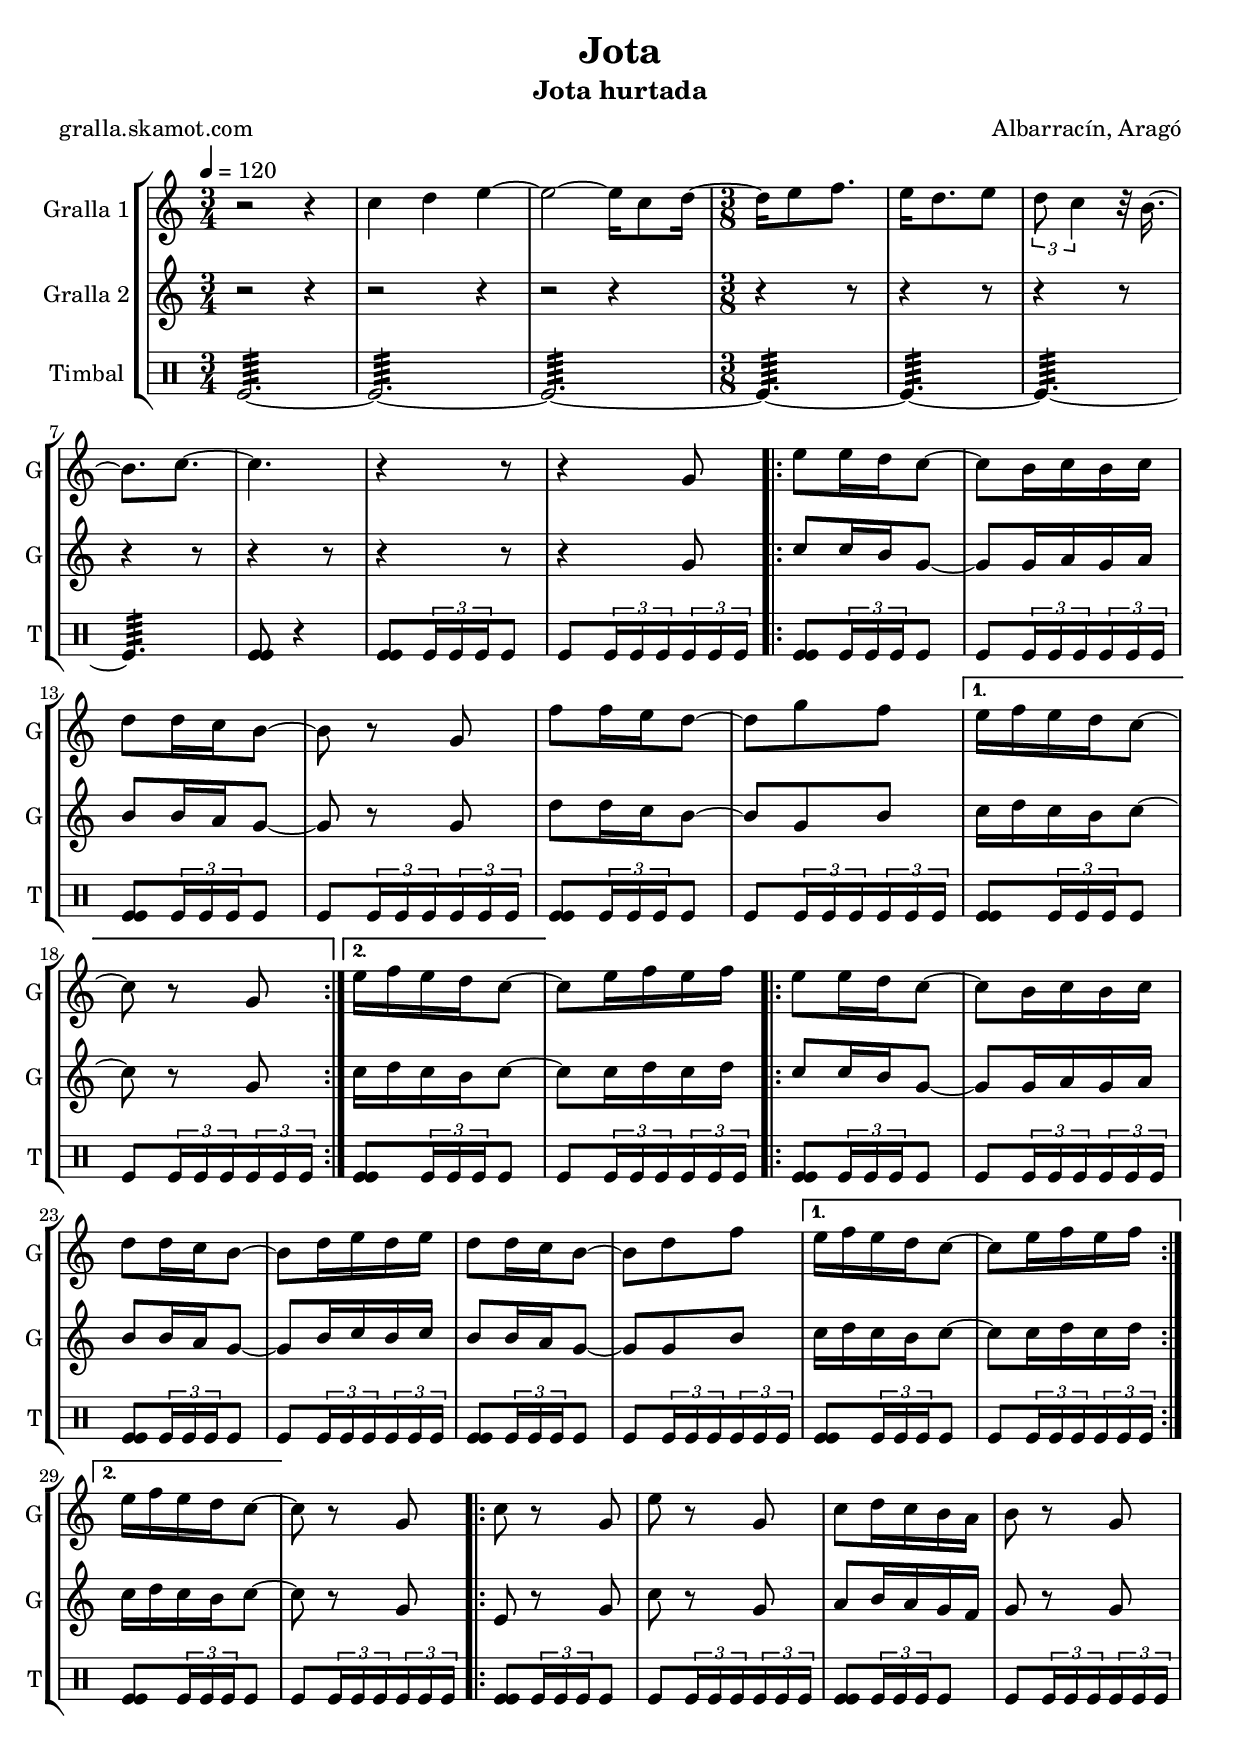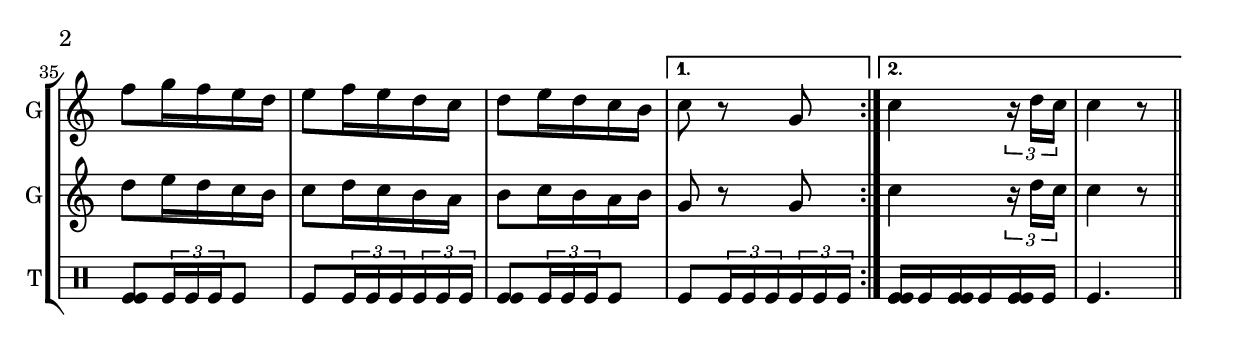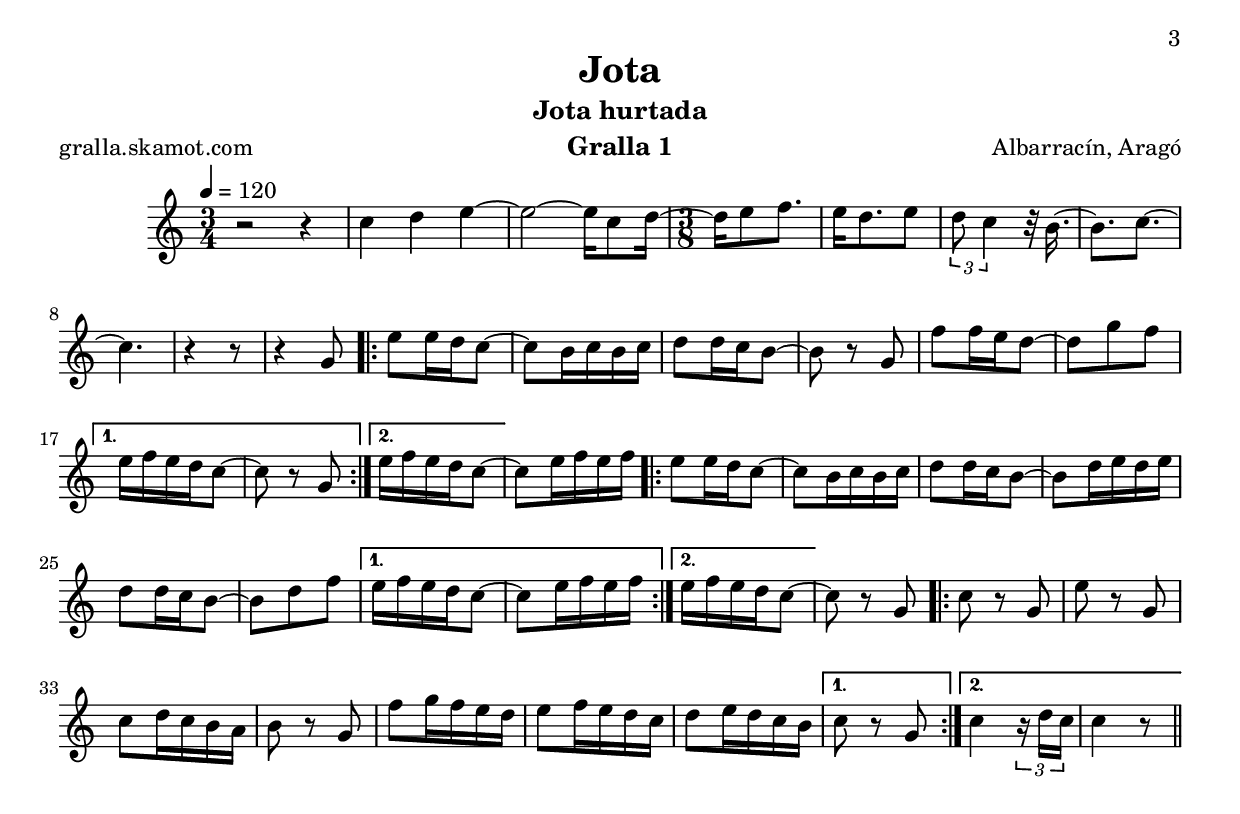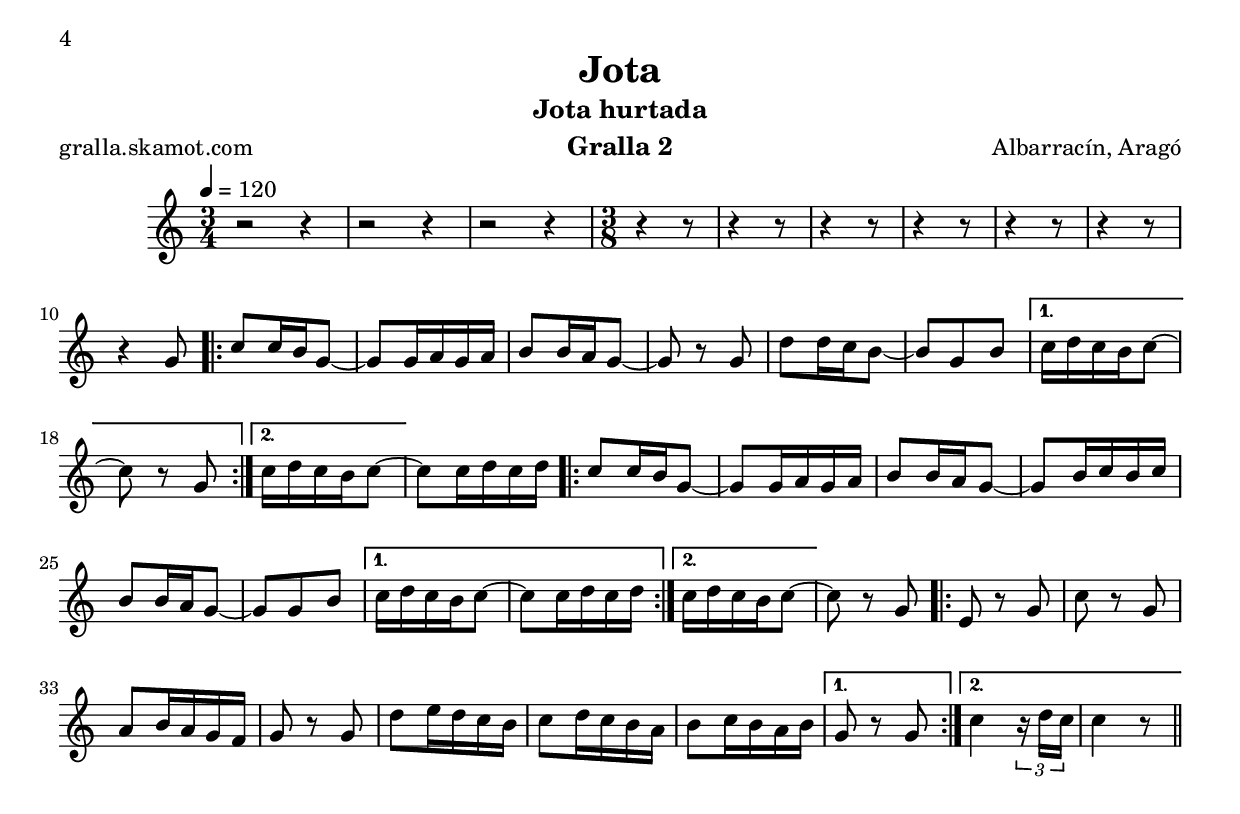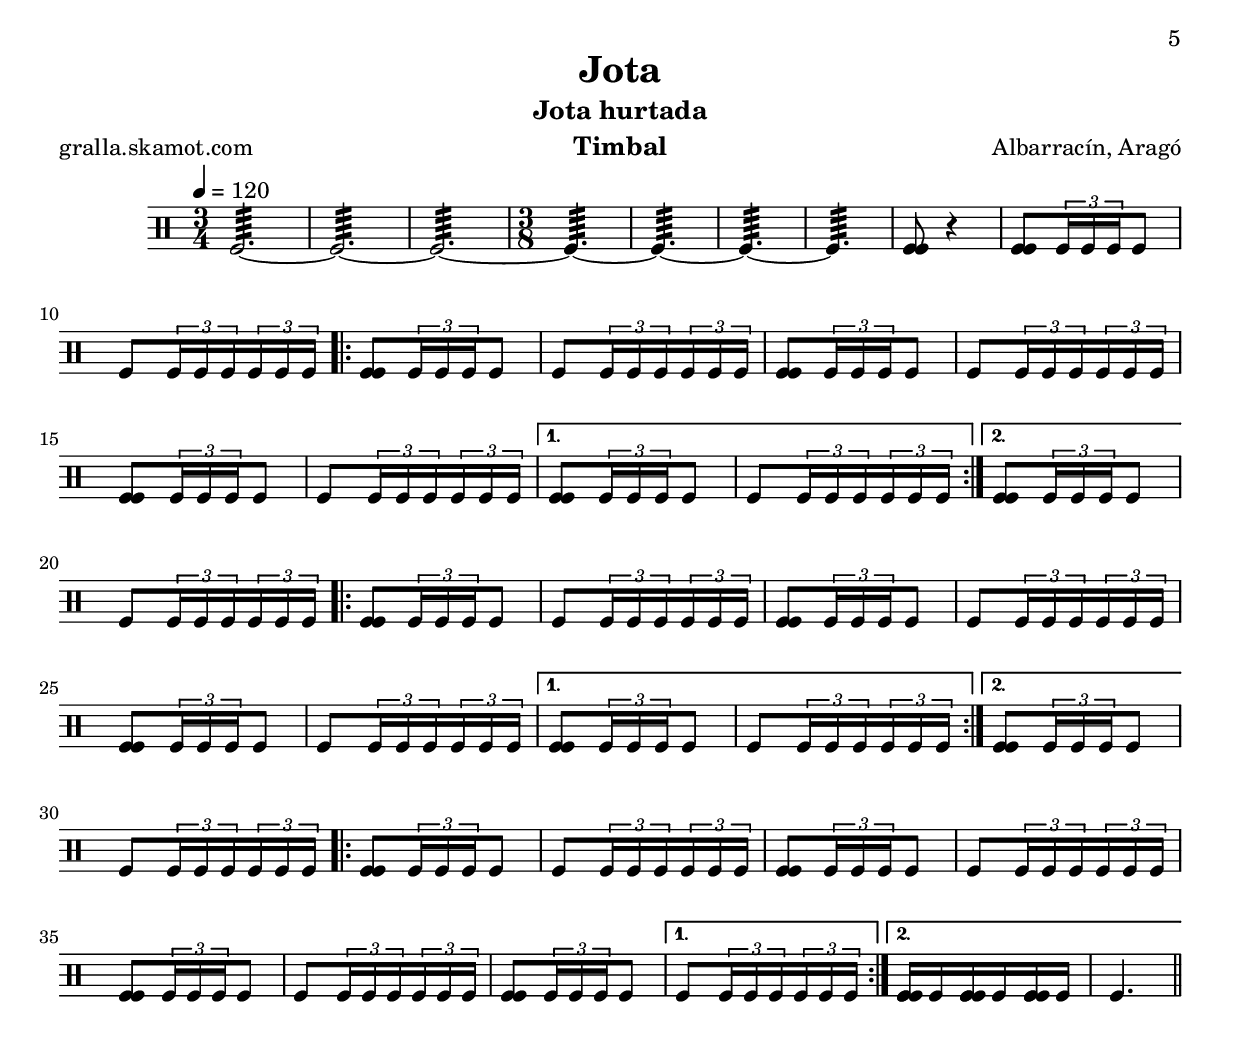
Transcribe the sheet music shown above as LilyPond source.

\version "2.16.2"

\header {
  dedication=""
  title="Jota"
  subtitle="Jota hurtada"
  subsubtitle=""
  poet="gralla.skamot.com"
  meter=""
  piece=""
  composer="Albarracín, Aragó"
  arranger=""
  opus=""
  instrument=""
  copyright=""
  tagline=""
}

liniaroAa =
\relative c''
{
  \tempo 4=120
  \clef treble
  \key c \major
  \time 3/4
  r2 r4  |
  c4 d e ~  |
  e2 ~ e16 c8 d16 ~  |
  \time 3/8   d16 e8 f8.  |
  %05
  e16 d8. e8  |
  \times 2/3 { d8 c4 } r32 b16. ~  |
  b8. c ~  |
  c4.  |
  r4 r8  |
  %10
  r4 g8  |
  \repeat volta 2 { e'8 e16 d c8 ~  |
  c8 b16 c b c  |
  d8 d16 c b8 ~  |
  b8 r g  |
  %15
  f'8 f16 e d8 ~  |
  d8 g f }
  \alternative { { e16 f e d c8 ~  |
  c8 r g }
  { e'16 f e d c8 ~ } }
  %20
  c8 e16 f e f  |
  \repeat volta 2 { e8 e16 d c8 ~  |
  c8 b16 c b c  |
  d8 d16 c b8 ~  |
  b8 d16 e d e  |
  %25
  d8 d16 c b8 ~  |
  b8 d f }
  \alternative { { e16 f e d c8 ~  |
  c8 e16 f e f }
  { e16 f e d c8 ~ } }
  %30
  c8 r g  |
  \repeat volta 2 { c8 r g  |
  e'8 r g,  |
  c8 d16 c b a  |
  b8 r g  |
  %35
  f'8 g16 f e d  |
  e8 f16 e d c  |
  d8 e16 d c b }
  \alternative { { c8 r g }
  { c4 \times 2/3 { r16 d c }  |
  %40
  c4 r8 } } \bar "||"
}

liniaroAb =
\relative g'
{
  \tempo 4=120
  \clef treble
  \key c \major
  \time 3/4
  r2 r4  |
  r2 r4  |
  r2 r4  |
  \time 3/8   r4 r8  |
  %05
  r4 r8  |
  r4 r8  |
  r4 r8  |
  r4 r8  |
  r4 r8  |
  %10
  r4 g8  |
  \repeat volta 2 { c8 c16 b g8 ~  |
  g8 g16 a g a  |
  b8 b16 a g8 ~  |
  g8 r g  |
  %15
  d'8 d16 c b8 ~  |
  b8 g b }
  \alternative { { c16 d c b c8 ~  |
  c8 r g }
  { c16 d c b c8 ~ } }
  %20
  c8 c16 d c d  |
  \repeat volta 2 { c8 c16 b g8 ~  |
  g8 g16 a g a  |
  b8 b16 a g8 ~  |
  g8 b16 c b c  |
  %25
  b8 b16 a g8 ~  |
  g8 g b }
  \alternative { { c16 d c b c8 ~  |
  c8 c16 d c d }
  { c16 d c b c8 ~ } }
  %30
  c8 r g  |
  \repeat volta 2 { e8 r g  |
  c8 r g  |
  a8 b16 a g f  |
  g8 r g  |
  %35
  d'8 e16 d c b  |
  c8 d16 c b a  |
  b8 c16 b a b }
  \alternative { { g8 r g }
  { c4 \times 2/3 { r16 d c }  |
  %40
  c4 r8 } } \bar "||"
}

liniaroAc =
\drummode
{
  \tempo 4=120
  \time 3/4
  tomfl2.:64 ~  |
  tomfl2.:64 ~  |
  tomfl2.:64 ~  |
  \time 3/8   tomfl4.:64 ~  |
  %05
  tomfl4.:64 ~  |
  tomfl4.:64 ~  |
  tomfl4.:64  |
  <tomfl tomfl>8 r4  |
  <tomfl tomfl>8 \times 2/3 { tomfl16 tomfl tomfl } tomfl8  |
  %10
  tomfl8 \times 2/3 { tomfl16 tomfl tomfl } \times 2/3 { tomfl tomfl tomfl }  |
  \repeat volta 2 { <tomfl tomfl>8 \times 2/3 { tomfl16 tomfl tomfl } tomfl8  |
  tomfl8 \times 2/3 { tomfl16 tomfl tomfl } \times 2/3 { tomfl tomfl tomfl }  |
  <tomfl tomfl>8 \times 2/3 { tomfl16 tomfl tomfl } tomfl8  |
  tomfl8 \times 2/3 { tomfl16 tomfl tomfl } \times 2/3 { tomfl tomfl tomfl }  |
  %15
  <tomfl tomfl>8 \times 2/3 { tomfl16 tomfl tomfl } tomfl8  |
  tomfl8 \times 2/3 { tomfl16 tomfl tomfl } \times 2/3 { tomfl tomfl tomfl } }
  \alternative { { <tomfl tomfl>8 \times 2/3 { tomfl16 tomfl tomfl } tomfl8  |
  tomfl8 \times 2/3 { tomfl16 tomfl tomfl } \times 2/3 { tomfl tomfl tomfl } }
  { <tomfl tomfl>8 \times 2/3 { tomfl16 tomfl tomfl } tomfl8 } }
  %20
  tomfl8 \times 2/3 { tomfl16 tomfl tomfl } \times 2/3 { tomfl tomfl tomfl }  |
  \repeat volta 2 { <tomfl tomfl>8 \times 2/3 { tomfl16 tomfl tomfl } tomfl8  |
  tomfl8 \times 2/3 { tomfl16 tomfl tomfl } \times 2/3 { tomfl tomfl tomfl }  |
  <tomfl tomfl>8 \times 2/3 { tomfl16 tomfl tomfl } tomfl8  |
  tomfl8 \times 2/3 { tomfl16 tomfl tomfl } \times 2/3 { tomfl tomfl tomfl }  |
  %25
  <tomfl tomfl>8 \times 2/3 { tomfl16 tomfl tomfl } tomfl8  |
  tomfl8 \times 2/3 { tomfl16 tomfl tomfl } \times 2/3 { tomfl tomfl tomfl } }
  \alternative { { <tomfl tomfl>8 \times 2/3 { tomfl16 tomfl tomfl } tomfl8  |
  tomfl8 \times 2/3 { tomfl16 tomfl tomfl } \times 2/3 { tomfl tomfl tomfl } }
  { <tomfl tomfl>8 \times 2/3 { tomfl16 tomfl tomfl } tomfl8 } }
  %30
  tomfl8 \times 2/3 { tomfl16 tomfl tomfl } \times 2/3 { tomfl tomfl tomfl }  |
  \repeat volta 2 { <tomfl tomfl>8 \times 2/3 { tomfl16 tomfl tomfl } tomfl8  |
  tomfl8 \times 2/3 { tomfl16 tomfl tomfl } \times 2/3 { tomfl tomfl tomfl }  |
  <tomfl tomfl>8 \times 2/3 { tomfl16 tomfl tomfl } tomfl8  |
  tomfl8 \times 2/3 { tomfl16 tomfl tomfl } \times 2/3 { tomfl tomfl tomfl }  |
  %35
  <tomfl tomfl>8 \times 2/3 { tomfl16 tomfl tomfl } tomfl8  |
  tomfl8 \times 2/3 { tomfl16 tomfl tomfl } \times 2/3 { tomfl tomfl tomfl }  |
  <tomfl tomfl>8 \times 2/3 { tomfl16 tomfl tomfl } tomfl8 }
  \alternative { { tomfl8 \times 2/3 { tomfl16 tomfl tomfl } \times 2/3 { tomfl tomfl tomfl } }
  { <tomfl tomfl tomfl>16 tomfl <tomfl tomfl tomfl> tomfl <tomfl tomfl tomfl> tomfl  |
  %40
  tomfl4. } } \bar "||"
}

\bookpart {
  \score {
    \new StaffGroup {
      \override Score.RehearsalMark.self-alignment-X = #LEFT
      <<
        \new Staff \with {instrumentName = #"Gralla 1" shortInstrumentName = #"G"} \liniaroAa
        \new Staff \with {instrumentName = #"Gralla 2" shortInstrumentName = #"G"} \liniaroAb
        \new DrumStaff \with {instrumentName = #"Timbal" shortInstrumentName = #"T"} \liniaroAc
      >>
    }
    \layout {}
  }
  \score { \unfoldRepeats
    \new StaffGroup {
      \override Score.RehearsalMark.self-alignment-X = #LEFT
      <<
        \new Staff \with {instrumentName = #"Gralla 1" shortInstrumentName = #"G"} \liniaroAa
        \new Staff \with {instrumentName = #"Gralla 2" shortInstrumentName = #"G"} \liniaroAb
        \new DrumStaff \with {instrumentName = #"Timbal" shortInstrumentName = #"T"} \liniaroAc
      >>
    }
    \midi {
      \set Staff.midiInstrument = "oboe"
      \set DrumStaff.midiInstrument = "drums"
    }
  }
}

\bookpart {
  \header {instrument="Gralla 1"}
  \score {
    \new StaffGroup {
      \override Score.RehearsalMark.self-alignment-X = #LEFT
      <<
        \new Staff \liniaroAa
      >>
    }
    \layout {}
  }
  \score { \unfoldRepeats
    \new StaffGroup {
      \override Score.RehearsalMark.self-alignment-X = #LEFT
      <<
        \new Staff \liniaroAa
      >>
    }
    \midi {
      \set Staff.midiInstrument = "oboe"
      \set DrumStaff.midiInstrument = "drums"
    }
  }
}

\bookpart {
  \header {instrument="Gralla 2"}
  \score {
    \new StaffGroup {
      \override Score.RehearsalMark.self-alignment-X = #LEFT
      <<
        \new Staff \liniaroAb
      >>
    }
    \layout {}
  }
  \score { \unfoldRepeats
    \new StaffGroup {
      \override Score.RehearsalMark.self-alignment-X = #LEFT
      <<
        \new Staff \liniaroAb
      >>
    }
    \midi {
      \set Staff.midiInstrument = "oboe"
      \set DrumStaff.midiInstrument = "drums"
    }
  }
}

\bookpart {
  \header {instrument="Timbal"}
  \score {
    \new StaffGroup {
      \override Score.RehearsalMark.self-alignment-X = #LEFT
      <<
        \new DrumStaff \liniaroAc
      >>
    }
    \layout {}
  }
  \score { \unfoldRepeats
    \new StaffGroup {
      \override Score.RehearsalMark.self-alignment-X = #LEFT
      <<
        \new DrumStaff \liniaroAc
      >>
    }
    \midi {
      \set Staff.midiInstrument = "oboe"
      \set DrumStaff.midiInstrument = "drums"
    }
  }
}

